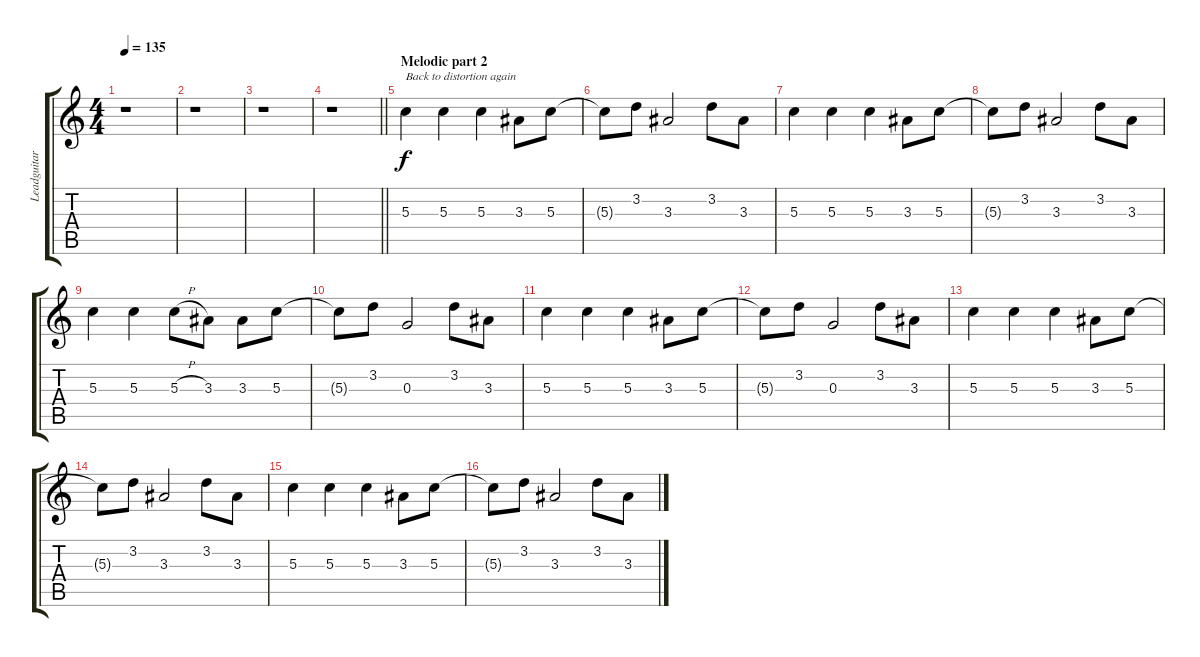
\track ("Leadguitar" "Leadguitar") {instrument distortionguitar}
\staff {score tabs}
\tuning (E4 B3 G3 D3 A2 E2) {hide}
\ts (4 4)
\tempo 135
\clef g2
\ks c
r.1{dy f} |
r.1 |
r.1 |
\barLineRight lightlight
r.1 |
\section ("" "Melodic part 2")
5.3.4{txt "Back to distortion again" instrument distortionguitar} 5.3.4 5.3.4 3.3.8 5.3.8 |
5.3{t}.8 3.2.8 3.3.2 3.2.8 3.3.8 |
5.3.4 5.3.4 5.3.4 3.3.8 5.3.8 |
5.3{t}.8 3.2.8 3.3.2 3.2.8 3.3.8 |
5.3.4 5.3.4 5.3{h}.8 3.3.8 3.3.8 5.3.8 |
5.3{t}.8 3.2.8 0.3.2 3.2.8 3.3.8 |
5.3.4 5.3.4 5.3.4 3.3.8 5.3.8 |
5.3{t}.8 3.2.8 0.3.2 3.2.8 3.3.8 |
5.3.4 5.3.4 5.3.4 3.3.8 5.3.8 |
5.3{t}.8 3.2.8 3.3.2 3.2.8 3.3.8 |
5.3.4 5.3.4 5.3.4 3.3.8 5.3.8 |
5.3{t}.8 3.2.8 3.3.2 3.2.8 3.3.8
